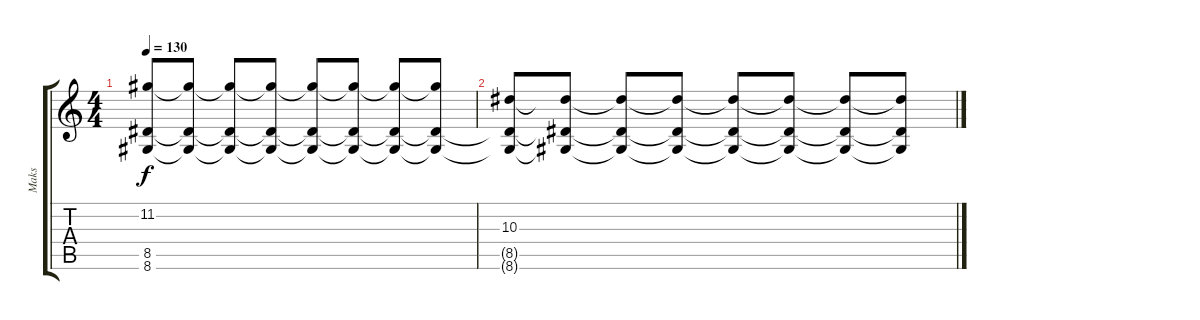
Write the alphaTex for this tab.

\track ("Maks" "Maks") {instrument distortionguitar}
\staff {score tabs}
\tuning (D4 A3 F3 C3 G2 C2) {hide}
\ts (4 4)
\tempo 130
\clef g2
\ks c
(11.2 8.5{t} 8.6{t}).8{dy f} (11.2{t} 8.5{t} 8.6{t}).8 (11.2{t} 8.5{t} 8.6{t}).8 (11.2{t} 8.5{t} 8.6{t}).8 (11.2{t} 8.5{t} 8.6{t}).8 (11.2{t} 8.5{t} 8.6{t}).8 (11.2{t} 8.5{t} 8.6{t}).8 (11.2{t} 8.5{t} 8.6{t}).8 |
(10.3 8.5{t} 8.6{t}).8 (10.3{t} 8.5{t} 8.6{t}).8 (10.3{t} 8.5{t} 8.6{t}).8 (10.3{t} 8.5{t} 8.6{t}).8 (10.3{t} 8.5{t} 8.6{t}).8 (10.3{t} 8.5{t} 8.6{t}).8 (10.3{t} 8.5{t} 8.6{t}).8 (10.3{t} 8.5{t} 8.6{t}).8
